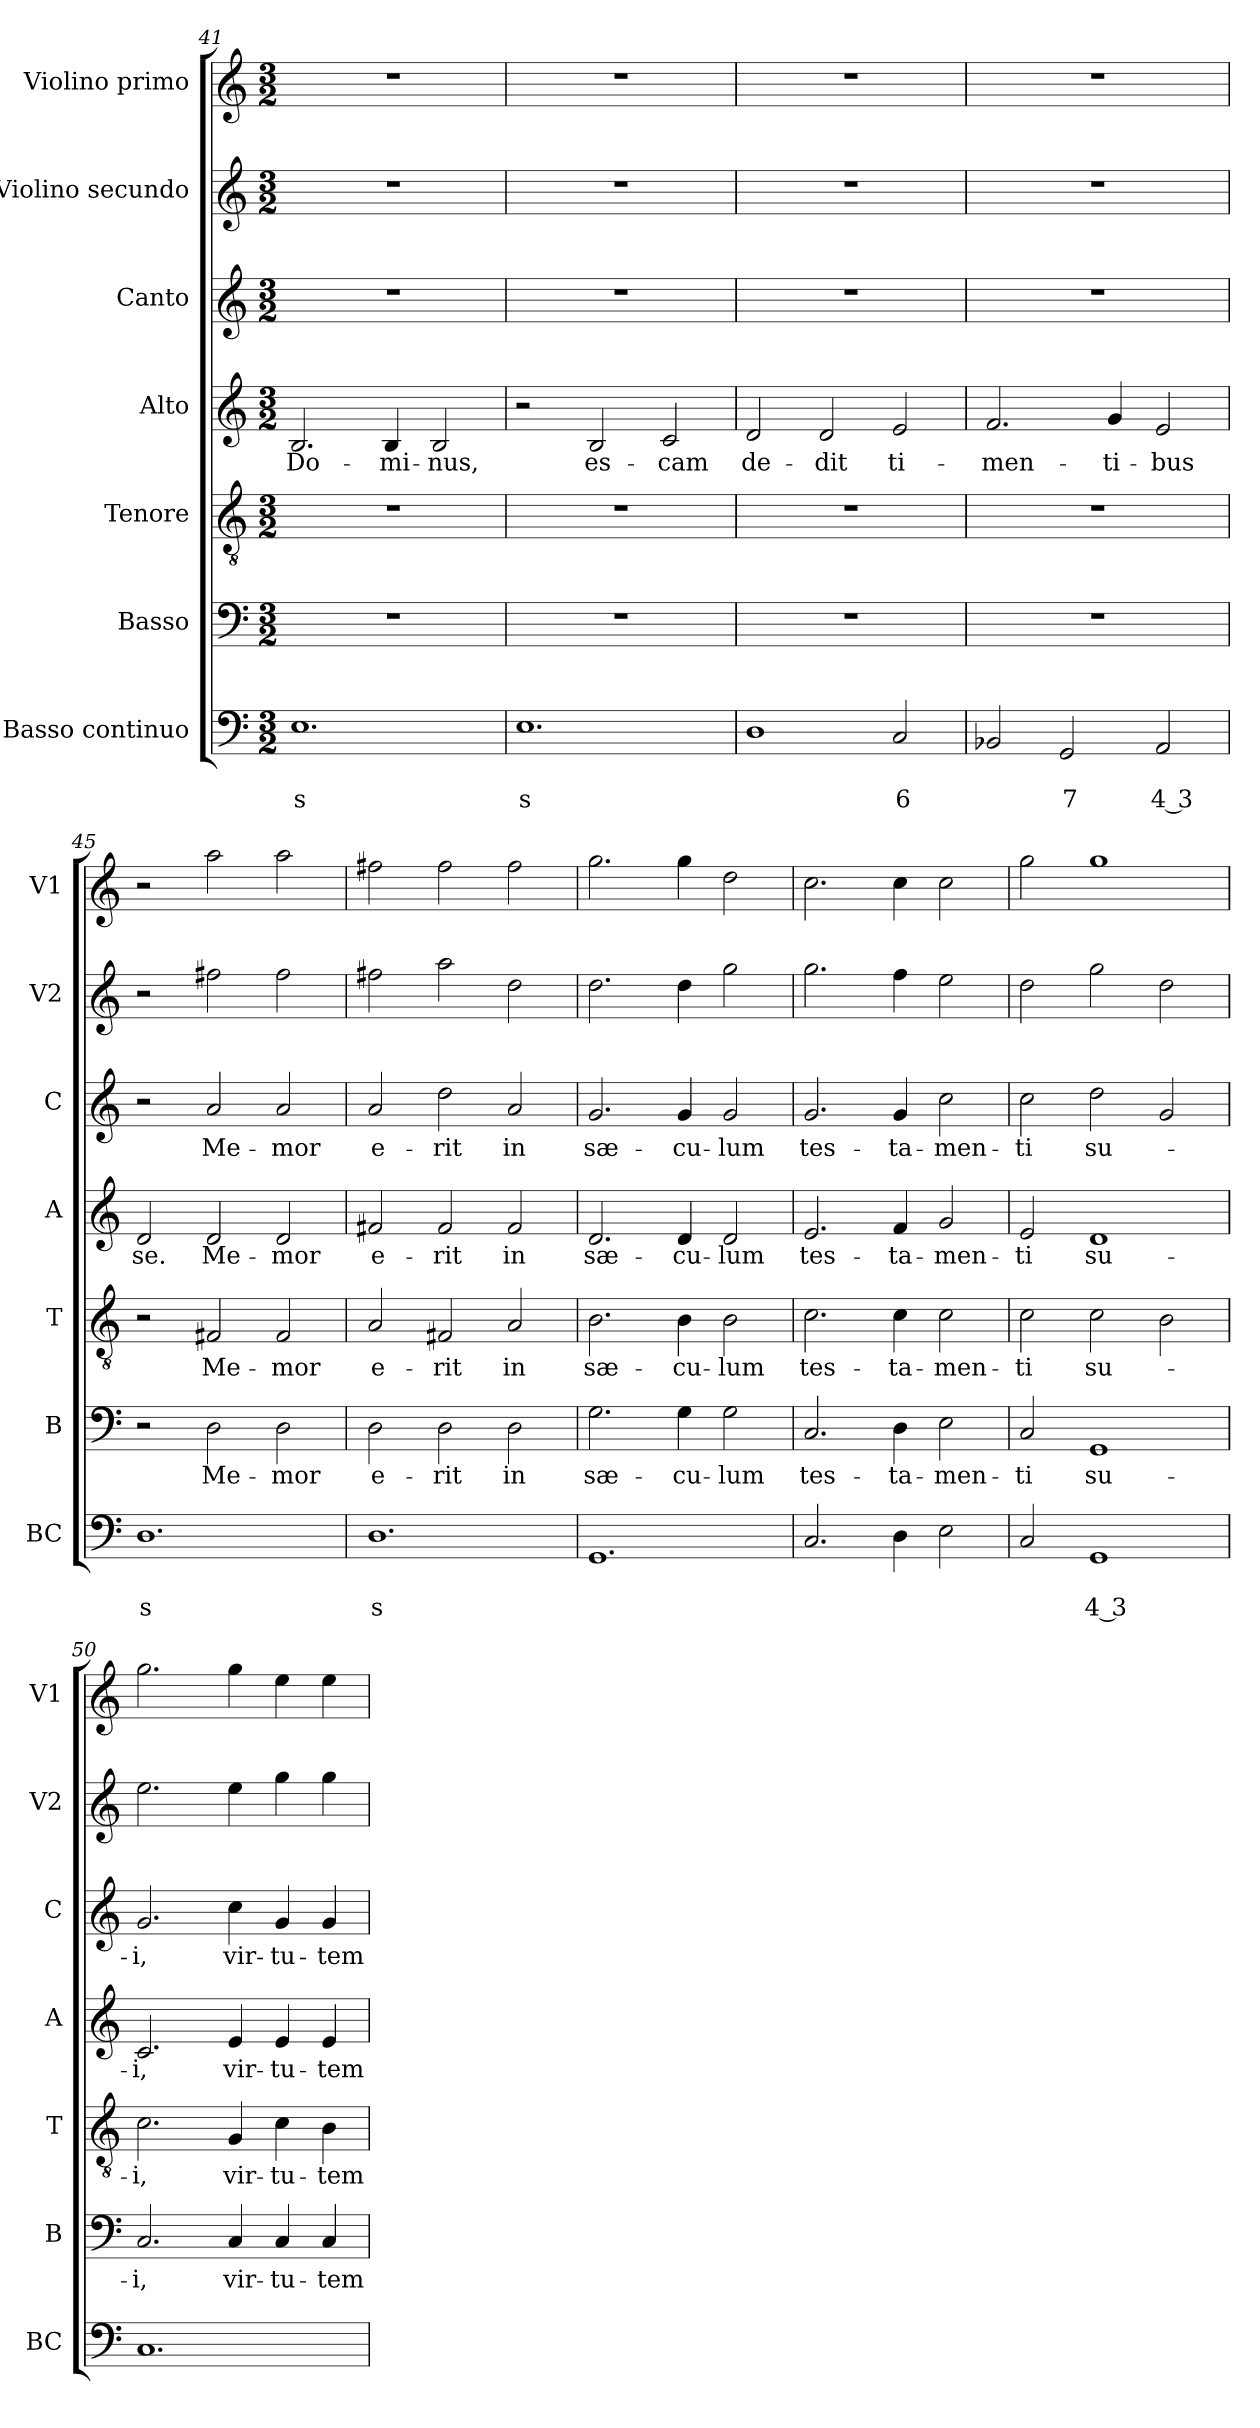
**kern	**text	**text	**kern	**text	**kern	**text	**kern	**text	**kern	**text	**kern	**kern
*part7	*part7	*part7	*part6	*part6	*part5	*part5	*part4	*part4	*part3	*part3	*part2	*part1
*staff7	*staff7	*staff7	*staff6	*staff6	*staff5	*staff5	*staff4	*staff4	*staff3	*staff3	*staff2	*staff1
*I"Basso continuo	*	*	*I"Basso	*	*I"Tenore	*	*I"Alto	*	*I"Canto	*	*I"Violino secundo	*I"Violino primo
*I'BC	*	*	*I'B	*	*I'T	*	*I'A	*	*I'C	*	*I'V2	*I'V1
*clefF4	*	*	*clefF4	*	*clefGv2	*	*clefG2	*	*clefG2	*	*clefG2	*clefG2
*k[]	*	*	*k[]	*	*k[]	*	*k[]	*	*k[]	*	*k[]	*k[]
*C:	*	*	*C:	*	*C:	*	*C:	*	*C:	*	*C:	*C:
*M3/2	*	*	*M3/2	*	*M3/2	*	*M3/2	*	*M3/2	*	*M3/2	*M3/2
=41	=41	=41	=41	=41	=41	=41	=41	=41	=41	=41	=41	=41
!	!	!LO:LY:b	!	!	!	!	!	!LO:LY:b	!	!	!	!
1.E	.	s	1.r	.	1.r	.	2.B/	Do-	1.r	.	1.r	1.r
!	!	!	!	!	!	!	!	!LO:LY:b	!	!	!	!
.	.	.	.	.	.	.	4B/	-mi-	.	.	.	.
!	!	!	!	!	!	!	!	!LO:LY:b	!	!	!	!
.	.	.	.	.	.	.	2B/	-nus,	.	.	.	.
=42	=42	=42	=42	=42	=42	=42	=42	=42	=42	=42	=42	=42
!	!	!LO:LY:b	!	!	!	!	!	!	!	!	!	!
1.E	.	s	1.r	.	1.r	.	2r	.	1.r	.	1.r	1.r
!	!	!	!	!	!	!	!	!LO:LY:b	!	!	!	!
.	.	.	.	.	.	.	2B/	es-	.	.	.	.
!	!	!	!	!	!	!	!	!LO:LY:b	!	!	!	!
.	.	.	.	.	.	.	2c/	-cam	.	.	.	.
=43	=43	=43	=43	=43	=43	=43	=43	=43	=43	=43	=43	=43
!	!	!	!	!	!	!	!	!LO:LY:b	!	!	!	!
1D	.	.	1.r	.	1.r	.	2d/	de-	1.r	.	1.r	1.r
!	!	!	!	!	!	!	!	!LO:LY:b	!	!	!	!
.	.	.	.	.	.	.	2d/	-dit	.	.	.	.
!	!	!LO:LY:b	!	!	!	!	!	!LO:LY:b	!	!	!	!
2C/	.	6	.	.	.	.	2e/	ti-	.	.	.	.
!!LO:PB:g=z
=44	=44	=44	=44	=44	=44	=44	=44	=44	=44	=44	=44	=44
!	!	!	!	!	!	!	!	!LO:LY:b	!	!	!	!
2BB-X/	.	.	1.r	.	1.r	.	2.f/	-men-	1.r	.	1.r	1.r
!	!	!LO:LY:b	!	!	!	!	!	!	!	!	!	!
2GG/	.	7	.	.	.	.	.	.	.	.	.	.
!	!	!	!	!	!	!	!	!LO:LY:b	!	!	!	!
.	.	.	.	.	.	.	4g/	-ti-	.	.	.	.
!	!	!LO:LY:b	!	!	!	!	!	!LO:LY:b	!	!	!	!
2AA/	.	4 3	.	.	.	.	2e/	-bus	.	.	.	.
=45	=45	=45	=45	=45	=45	=45	=45	=45	=45	=45	=45	=45
!	!	!LO:LY:b	!	!	!	!	!	!LO:LY:b	!	!	!	!
1.D	.	s	2r	.	2r	.	2d/	se.	2r	.	2r	2r
!	!	!	!	!LO:LY:b	!	!LO:LY:b	!	!LO:LY:b	!	!LO:LY:b	!	!
.	.	.	2D\	Me-	2F#X/	Me-	2d/	Me-	2a/	Me-	2ff#X\	2aa\
!	!	!	!	!LO:LY:b	!	!LO:LY:b	!	!LO:LY:b	!	!LO:LY:b	!	!
.	.	.	2D\	-mor	2F#/	-mor	2d/	-mor	2a/	-mor	2ff#\	2aa\
=46	=46	=46	=46	=46	=46	=46	=46	=46	=46	=46	=46	=46
!	!	!LO:LY:b	!	!LO:LY:b	!	!LO:LY:b	!	!LO:LY:b	!	!LO:LY:b	!	!
1.D	.	s	2D\	e-	2A/	e-	2f#X/	e-	2a/	e-	2ff#X\	2ff#X\
!	!	!	!	!LO:LY:b	!	!LO:LY:b	!	!LO:LY:b	!	!LO:LY:b	!	!
.	.	.	2D\	-rit	2F#X/	-rit	2f#/	-rit	2dd\	-rit	2aa\	2ff#\
!	!	!	!	!LO:LY:b	!	!LO:LY:b	!	!LO:LY:b	!	!LO:LY:b	!	!
.	.	.	2D\	in	2A/	in	2f#/	in	2a/	in	2dd\	2ff#\
=47	=47	=47	=47	=47	=47	=47	=47	=47	=47	=47	=47	=47
!	!	!	!	!LO:LY:b	!	!LO:LY:b	!	!LO:LY:b	!	!LO:LY:b	!	!
1.GG	.	.	2.G\	sæ-	2.B\	sæ-	2.d/	sæ-	2.g/	sæ-	2.dd\	2.gg\
!	!	!	!	!LO:LY:b	!	!LO:LY:b	!	!LO:LY:b	!	!LO:LY:b	!	!
.	.	.	4G\	-cu-	4B\	-cu-	4d/	-cu-	4g/	-cu-	4dd\	4gg\
!	!	!	!	!LO:LY:b	!	!LO:LY:b	!	!LO:LY:b	!	!LO:LY:b	!	!
.	.	.	2G\	-lum	2B\	-lum	2d/	-lum	2g/	-lum	2gg\	2dd\
=48	=48	=48	=48	=48	=48	=48	=48	=48	=48	=48	=48	=48
!	!	!	!	!LO:LY:b	!	!LO:LY:b	!	!LO:LY:b	!	!LO:LY:b	!	!
2.C/	.	.	2.C/	tes-	2.c\	tes-	2.e/	tes-	2.g/	tes-	2.gg\	2.cc\
!	!	!	!	!LO:LY:b	!	!LO:LY:b	!	!LO:LY:b	!	!LO:LY:b	!	!
4D\	.	.	4D\	-ta-	4c\	-ta-	4f/	-ta-	4g/	-ta-	4ff\	4cc\
!	!	!	!	!LO:LY:b	!	!LO:LY:b	!	!LO:LY:b	!	!LO:LY:b	!	!
2E\	.	.	2E\	-men-	2c\	-men-	2g/	-men-	2cc\	-men-	2ee\	2cc\
=49	=49	=49	=49	=49	=49	=49	=49	=49	=49	=49	=49	=49
!	!	!	!	!LO:LY:b	!	!LO:LY:b	!	!LO:LY:b	!	!LO:LY:b	!	!
2C/	.	.	2C/	-ti	2c\	-ti	2e/	-ti	2cc\	-ti	2dd\	2gg\
!	!	!LO:LY:b	!	!LO:LY:b	!	!LO:LY:b	!	!LO:LY:b	!	!LO:LY:b	!	!
1GG	.	4 3	1GG	su-	2c\	su-	1d	su-	2dd\	su-	2gg\	1gg
.	.	.	.	.	2B\	.	.	.	2g/	.	2dd\	.
!!LO:LB:g=z
=50	=50	=50	=50	=50	=50	=50	=50	=50	=50	=50	=50	=50
!	!	!	!	!LO:LY:b	!	!LO:LY:b	!	!LO:LY:b	!	!LO:LY:b	!	!
1.C	.	.	2.C/	-i,	2.c\	-i,	2.c/	-i,	2.g/	-i,	2.ee\	2.gg\
!	!	!	!	!LO:LY:b	!	!LO:LY:b	!	!LO:LY:b	!	!LO:LY:b	!	!
.	.	.	4C/	vir-	4G/	vir-	4e/	vir-	4cc\	vir-	4ee\	4gg\
!	!	!	!	!LO:LY:b	!	!LO:LY:b	!	!LO:LY:b	!	!LO:LY:b	!	!
.	.	.	4C/	-tu-	4c\	-tu-	4e/	-tu-	4g/	-tu-	4gg\	4ee\
!	!	!	!	!LO:LY:b	!	!LO:LY:b	!	!LO:LY:b	!	!LO:LY:b	!	!
.	.	.	4C/	-tem	4B\	-tem	4e/	-tem	4g/	-tem	4gg\	4ee\
=	=	=	=	=	=	=	=	=	=	=	=	=
*-	*-	*-	*-	*-	*-	*-	*-	*-	*-	*-	*-	*-
